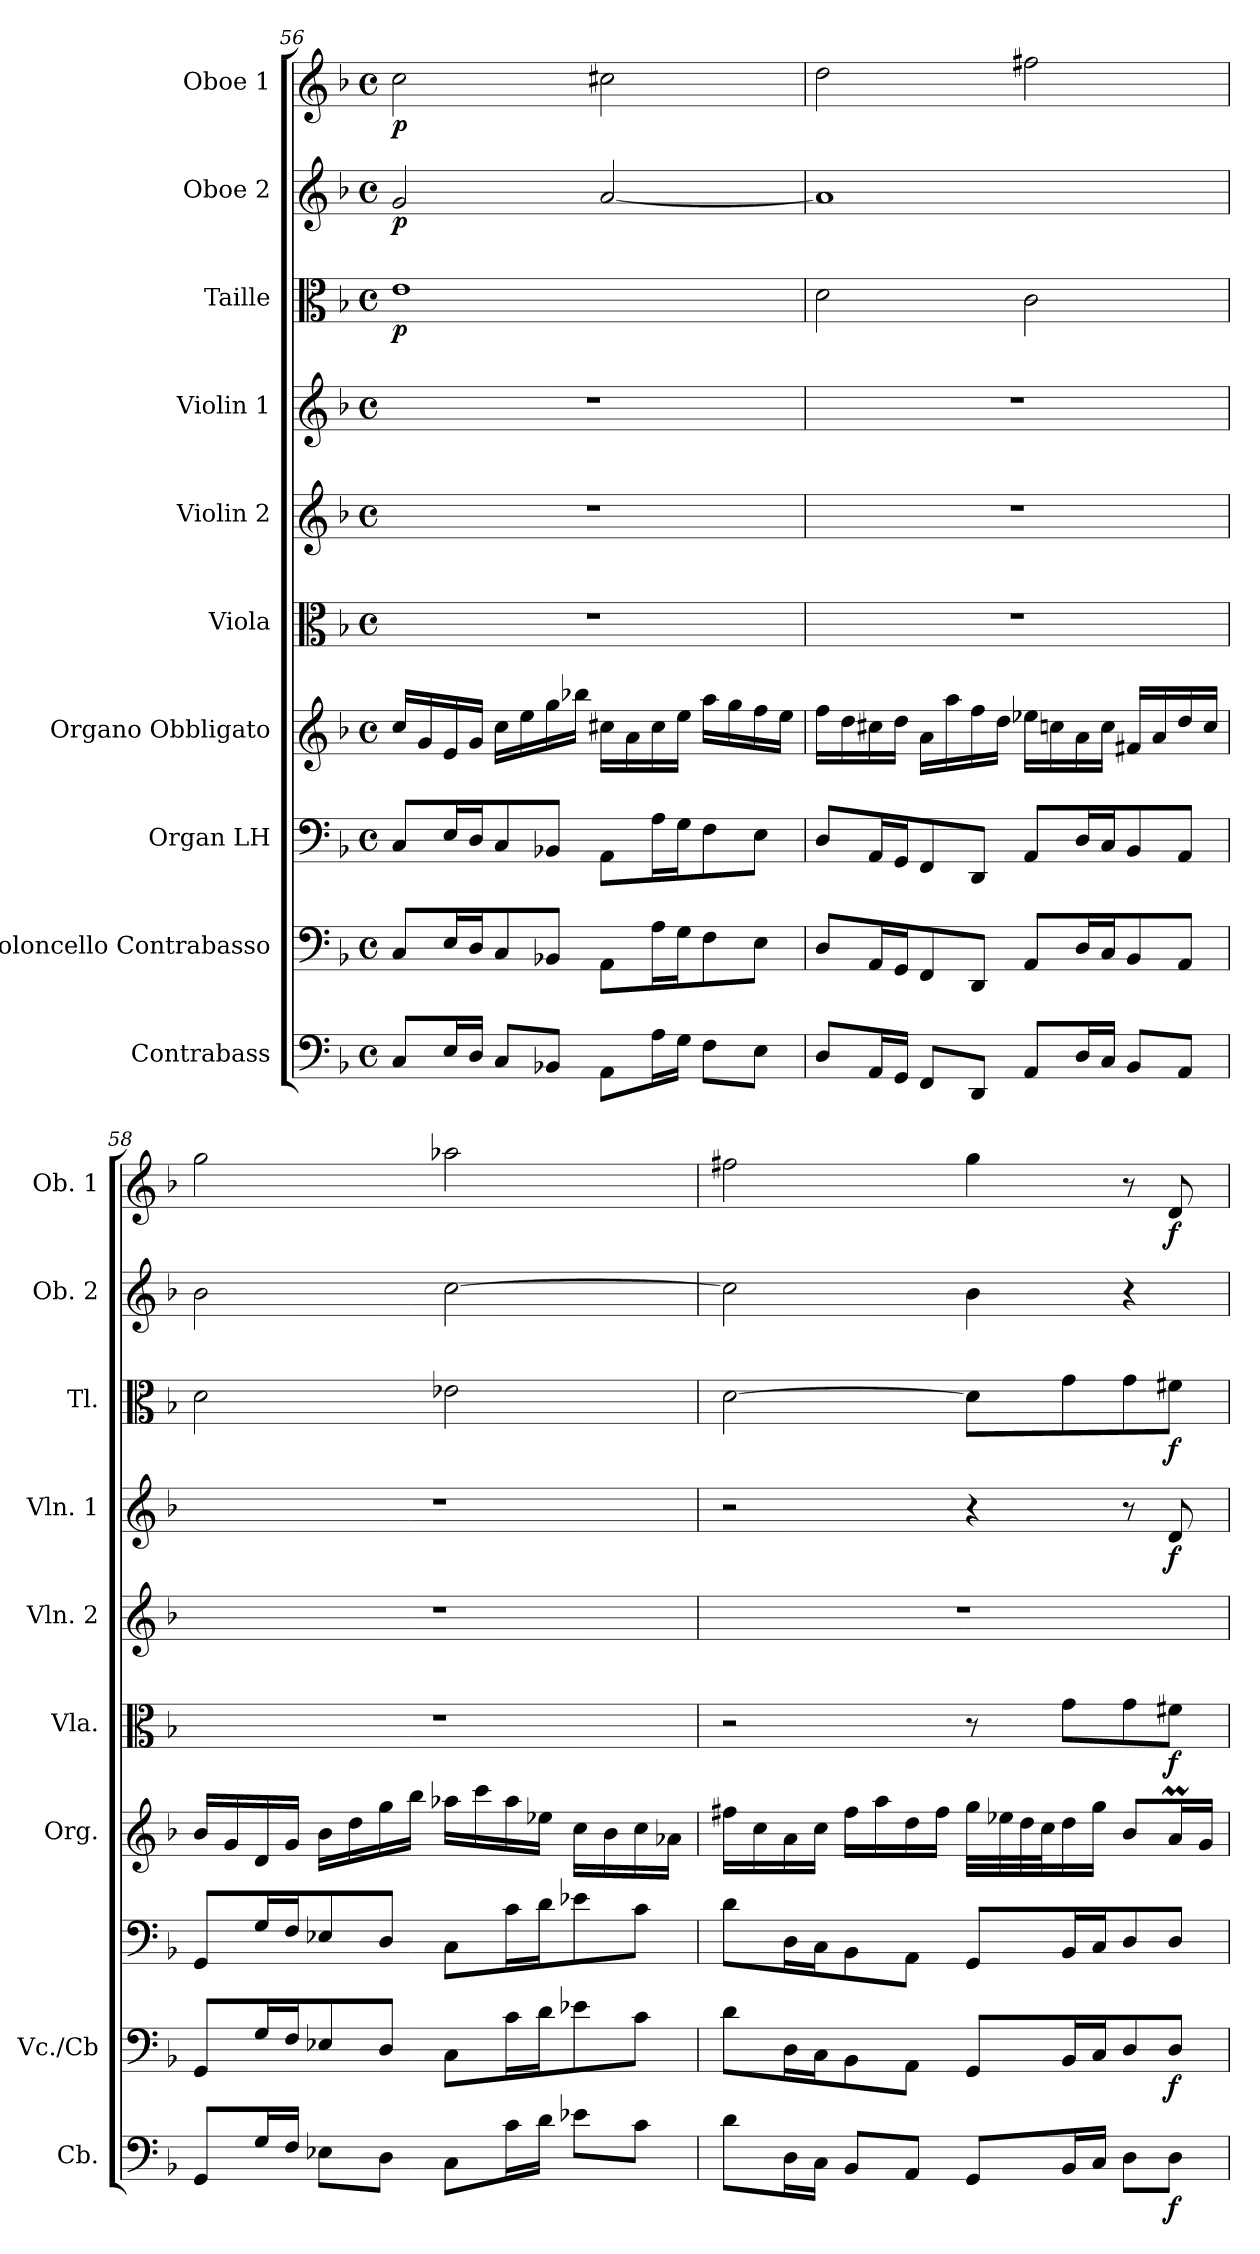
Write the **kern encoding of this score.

**kern	**dynam	**kern	**dynam	**kern	**kern	**kern	**dynam	**kern	**kern	**dynam	**kern	**dynam	**kern	**dynam	**kern	**dynam
*part10	*part10	*part9	*part9	*part8	*part7	*part6	*part6	*part5	*part4	*part4	*part3	*part3	*part2	*part2	*part1	*part1
*staff10	*staff10	*staff9	*staff9	*staff8	*staff7	*staff6	*staff6	*staff5	*staff4	*staff4	*staff3	*staff3	*staff2	*staff2	*staff1	*staff1
*I"Contrabass	*	*I"Violoncello Contrabasso	*	*I"Organ LH	*I"Organo Obbligato	*I"Viola	*	*I"Violin 2	*I"Violin 1	*	*I"Taille	*	*I"Oboe 2	*	*I"Oboe 1	*
*I'Cb.	*	*I'Vc./Cb	*	*	*I'Org.	*I'Vla.	*	*I'Vln. 2	*I'Vln. 1	*	*I'Tl.	*	*I'Ob. 2	*	*I'Ob. 1	*
*clefF4	*	*clefF4	*	*clefF4	*clefG2	*clefC3	*	*clefG2	*clefG2	*	*clefC3	*	*clefG2	*	*clefG2	*
*ITrd7c12	*	*	*	*	*	*	*	*	*	*	*	*	*	*	*	*
*k[b-]	*	*k[b-]	*	*k[b-]	*k[b-]	*k[b-]	*	*k[b-]	*k[b-]	*	*k[b-]	*	*k[b-]	*	*k[b-]	*
*M4/4	*	*M4/4	*	*M4/4	*M4/4	*M4/4	*	*M4/4	*M4/4	*	*M4/4	*	*M4/4	*	*M4/4	*
*met(c)	*	*met(c)	*	*met(c)	*met(c)	*met(c)	*	*met(c)	*met(c)	*	*met(c)	*	*met(c)	*	*met(c)	*
=56	=56	=56	=56	=56	=56	=56	=56	=56	=56	=56	=56	=56	=56	=56	=56	=56
!	!	!	!	!	!	!	!	!	!	!	!	!LO:DY:b	!	!LO:DY:b	!	!LO:DY:b
8CC/L	.	8C/L	.	8C/L	16cc/LL	1r	.	1r	1r	.	1e	p	2g/	p	2cc\	p
.	.	.	.	.	16g/	.	.	.	.	.	.	.	.	.	.	.
16EE/L	.	16E/L	.	16E/L	16e/	.	.	.	.	.	.	.	.	.	.	.
16DD/JJ	.	16D/J	.	16D/J	16g/JJ	.	.	.	.	.	.	.	.	.	.	.
8CC/L	.	8C/	.	8C/	16cc\LL	.	.	.	.	.	.	.	.	.	.	.
.	.	.	.	.	16ee\	.	.	.	.	.	.	.	.	.	.	.
8BBB-X/J	.	8BB-X/J	.	8BB-X/J	16gg\	.	.	.	.	.	.	.	.	.	.	.
.	.	.	.	.	16bb-X\JJ	.	.	.	.	.	.	.	.	.	.	.
8AAA\L	.	8AA\L	.	8AA\L	16cc#X\LL	.	.	.	.	.	.	.	[2a/	.	2cc#X\	.
.	.	.	.	.	16a\	.	.	.	.	.	.	.	.	.	.	.
16AA\L	.	16A\L	.	16A\L	16cc#\	.	.	.	.	.	.	.	.	.	.	.
16GG\JJ	.	16G\J	.	16G\J	16ee\JJ	.	.	.	.	.	.	.	.	.	.	.
8FF\L	.	8F\	.	8F\	16aa\LL	.	.	.	.	.	.	.	.	.	.	.
.	.	.	.	.	16gg\	.	.	.	.	.	.	.	.	.	.	.
8EE\J	.	8E\J	.	8E\J	16ff\	.	.	.	.	.	.	.	.	.	.	.
.	.	.	.	.	16ee\JJ	.	.	.	.	.	.	.	.	.	.	.
!!LO:PB:g=z
=57	=57	=57	=57	=57	=57	=57	=57	=57	=57	=57	=57	=57	=57	=57	=57	=57
8DD/L	.	8D/L	.	8D/L	16ff\LL	1r	.	1r	1r	.	2d\	.	1a]	.	2dd\	.
.	.	.	.	.	16dd\	.	.	.	.	.	.	.	.	.	.	.
16AAA/L	.	16AA/L	.	16AA/L	16cc#X\	.	.	.	.	.	.	.	.	.	.	.
16GGG/JJ	.	16GG/J	.	16GG/J	16dd\JJ	.	.	.	.	.	.	.	.	.	.	.
8FFF/L	.	8FF/	.	8FF/	16a\LL	.	.	.	.	.	.	.	.	.	.	.
.	.	.	.	.	16aa\	.	.	.	.	.	.	.	.	.	.	.
8DDD/J	.	8DD/J	.	8DD/J	16ff\	.	.	.	.	.	.	.	.	.	.	.
.	.	.	.	.	16dd\JJ	.	.	.	.	.	.	.	.	.	.	.
8AAA/L	.	8AA/L	.	8AA/L	16ee-X\LL	.	.	.	.	.	2c\	.	.	.	2ff#X\	.
.	.	.	.	.	16ccn\	.	.	.	.	.	.	.	.	.	.	.
16DD/L	.	16D/L	.	16D/L	16a\	.	.	.	.	.	.	.	.	.	.	.
16CC/JJ	.	16C/J	.	16C/J	16cc\JJ	.	.	.	.	.	.	.	.	.	.	.
8BBB-/L	.	8BB-/	.	8BB-/	16f#X/LL	.	.	.	.	.	.	.	.	.	.	.
.	.	.	.	.	16a/	.	.	.	.	.	.	.	.	.	.	.
8AAA/J	.	8AA/J	.	8AA/J	16dd/	.	.	.	.	.	.	.	.	.	.	.
.	.	.	.	.	16cc/JJ	.	.	.	.	.	.	.	.	.	.	.
=58	=58	=58	=58	=58	=58	=58	=58	=58	=58	=58	=58	=58	=58	=58	=58	=58
8GGG/L	.	8GG/L	.	8GG/L	16b-/LL	1r	.	1r	1r	.	2d\	.	2b-\	.	2gg\	.
.	.	.	.	.	16g/	.	.	.	.	.	.	.	.	.	.	.
16GG/L	.	16G/L	.	16G/L	16d/	.	.	.	.	.	.	.	.	.	.	.
16FF/JJ	.	16F/J	.	16F/J	16g/JJ	.	.	.	.	.	.	.	.	.	.	.
8EE-X\L	.	8E-X/	.	8E-X/	16b-\LL	.	.	.	.	.	.	.	.	.	.	.
.	.	.	.	.	16dd\	.	.	.	.	.	.	.	.	.	.	.
8DD\J	.	8D/J	.	8D/J	16gg\	.	.	.	.	.	.	.	.	.	.	.
.	.	.	.	.	16bb-\JJ	.	.	.	.	.	.	.	.	.	.	.
8CC\L	.	8C\L	.	8C\L	16aa-X\LL	.	.	.	.	.	2e-X\	.	[2cc\	.	2aa-X\	.
.	.	.	.	.	16ccc\	.	.	.	.	.	.	.	.	.	.	.
16C\L	.	16c\L	.	16c\L	16aa-\	.	.	.	.	.	.	.	.	.	.	.
16D\JJ	.	16d\J	.	16d\J	16ee-X\JJ	.	.	.	.	.	.	.	.	.	.	.
8E-X\L	.	8e-X\	.	8e-X\	16cc\LL	.	.	.	.	.	.	.	.	.	.	.
.	.	.	.	.	16b-\	.	.	.	.	.	.	.	.	.	.	.
8C\J	.	8c\J	.	8c\J	16cc\	.	.	.	.	.	.	.	.	.	.	.
.	.	.	.	.	16a-X\JJ	.	.	.	.	.	.	.	.	.	.	.
!!LO:PB:g=z
=59	=59	=59	=59	=59	=59	=59	=59	=59	=59	=59	=59	=59	=59	=59	=59	=59
8D\L	.	8d\L	.	8d\L	16ff#X\LL	2r	.	1r	2r	.	[2d\	.	2cc\]	.	2ff#X\	.
.	.	.	.	.	16cc\	.	.	.	.	.	.	.	.	.	.	.
16DD\L	.	16D\L	.	16D\L	16a\	.	.	.	.	.	.	.	.	.	.	.
16CC\JJ	.	16C\J	.	16C\J	16cc\JJ	.	.	.	.	.	.	.	.	.	.	.
8BBB-/L	.	8BB-\	.	8BB-\	16ff#\LL	.	.	.	.	.	.	.	.	.	.	.
.	.	.	.	.	16aa\	.	.	.	.	.	.	.	.	.	.	.
8AAA/J	.	8AA\J	.	8AA\J	16dd\	.	.	.	.	.	.	.	.	.	.	.
.	.	.	.	.	16ff#\JJ	.	.	.	.	.	.	.	.	.	.	.
8GGG/L	.	8GG/L	.	8GG/L	32gg\LLL	8r	.	.	4r	.	8d\L]	.	4b-\	.	4gg\	.
.	.	.	.	.	32ee-X\	.	.	.	.	.	.	.	.	.	.	.
.	.	.	.	.	32dd\	.	.	.	.	.	.	.	.	.	.	.
.	.	.	.	.	32cc\J	.	.	.	.	.	.	.	.	.	.	.
16BBB-/L	.	16BB-/L	.	16BB-/L	16dd\	8g\L	.	.	.	.	8g\	.	.	.	.	.
16CC/JJ	.	16C/J	.	16C/J	16gg\JJ	.	.	.	.	.	.	.	.	.	.	.
8DD\L	.	8D/	.	8D/	8b-/L	8g\	.	.	8r	.	8g\	.	4r	.	8r	.
!	!LO:DY:b	!	!LO:DY:b	!	!	!	!LO:DY:b	!	!	!LO:DY:b	!	!LO:DY:b	!	!	!	!LO:DY:b
8DD\J	f	8D/J	f	8D/J	16am/L	8f#X\J	f	.	8d/	f	8f#X\J	f	.	.	8d/	f
.	.	.	.	.	16g/JJ	.	.	.	.	.	.	.	.	.	.	.
=	=	=	=	=	=	=	=	=	=	=	=	=	=	=	=	=
*-	*-	*-	*-	*-	*-	*-	*-	*-	*-	*-	*-	*-	*-	*-	*-	*-
